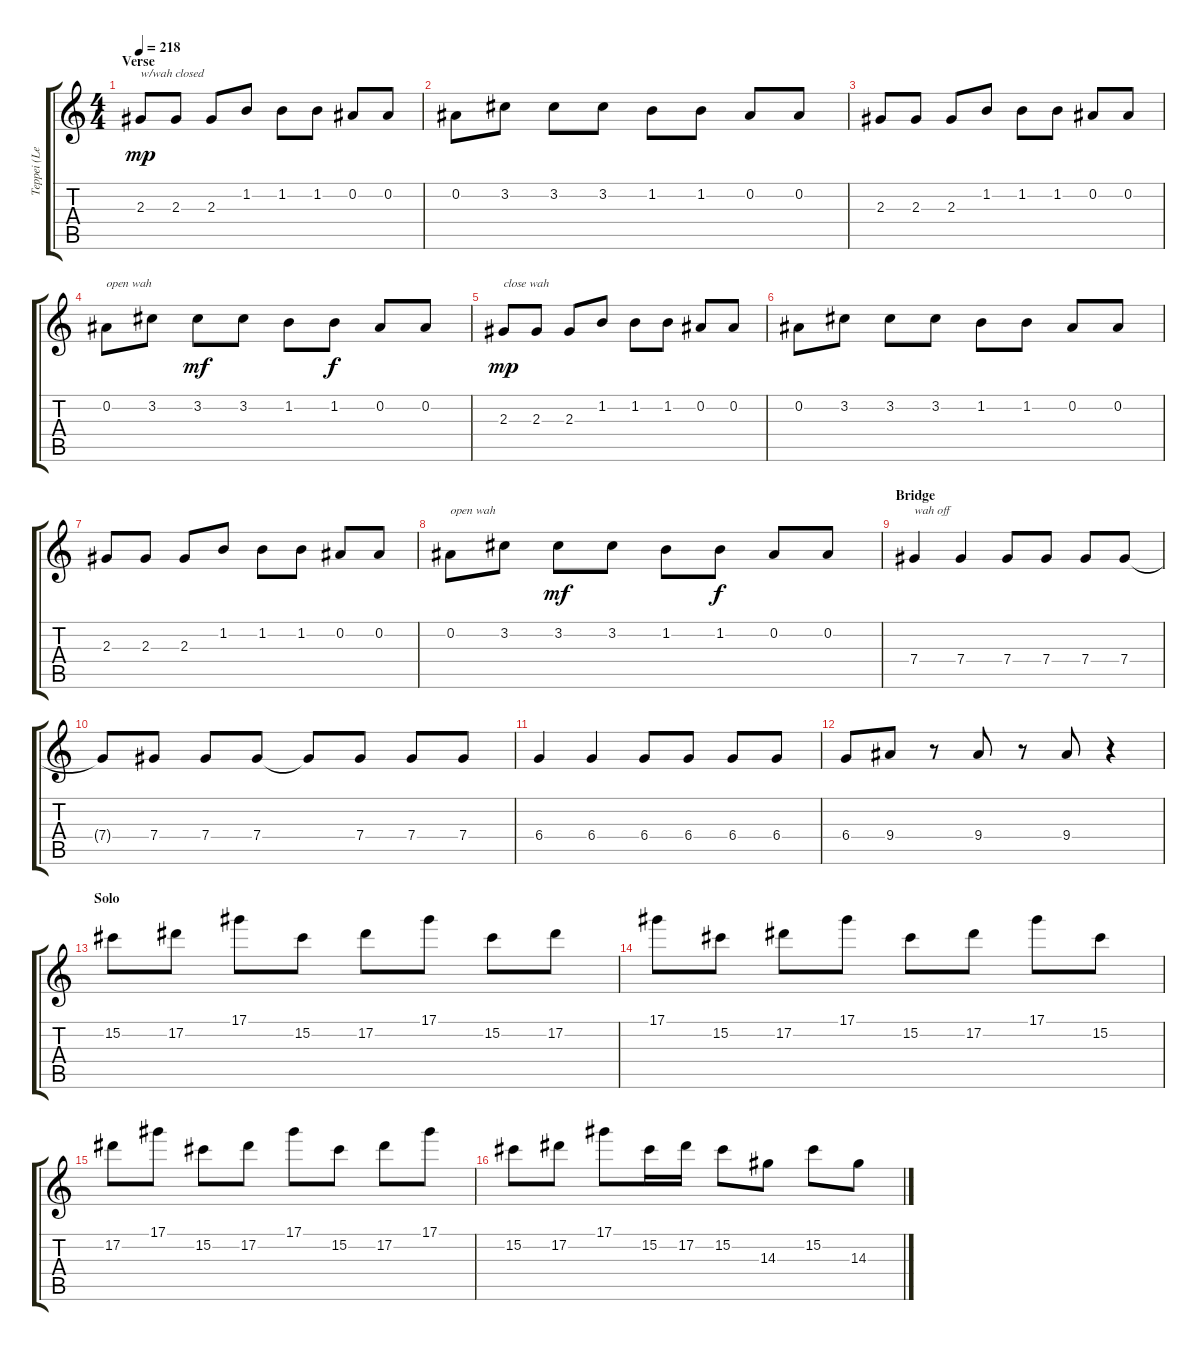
\track ("Teppei (Lead)" "Teppei (Le") {instrument overdrivenguitar}
\staff {score tabs}
\tuning (Eb4 Bb3 Gb3 Db3 Ab2 Db2) {hide}
\ts (4 4)
\section ("" "Verse")
\tempo 218
\clef g2
\ks c
2.3.8{txt "w/wah closed" dy mp} 2.3.8 2.3.8 1.2.8 1.2.8 1.2.8 0.2.8 0.2.8 |
0.2.8 3.2.8 3.2.8 3.2.8 1.2.8 1.2.8 0.2.8 0.2.8 |
2.3.8 2.3.8 2.3.8 1.2.8 1.2.8 1.2.8 0.2.8 0.2.8 |
0.2.8{txt "open wah"} 3.2.8 3.2.8{dy mf} 3.2.8 1.2.8 1.2.8{dy f} 0.2.8 0.2.8 |
2.3.8{txt "close wah" dy mp} 2.3.8 2.3.8 1.2.8 1.2.8 1.2.8 0.2.8 0.2.8 |
0.2.8 3.2.8 3.2.8 3.2.8 1.2.8 1.2.8 0.2.8 0.2.8 |
2.3.8 2.3.8 2.3.8 1.2.8 1.2.8 1.2.8 0.2.8 0.2.8 |
0.2.8{txt "open wah"} 3.2.8 3.2.8{dy mf} 3.2.8 1.2.8 1.2.8{dy f} 0.2.8 0.2.8 |
\section ("" "Bridge")
7.4.4{txt "wah off"} 7.4.4 7.4.8 7.4.8 7.4.8 7.4.8 |
7.4{t}.8 7.4.8 7.4.8 7.4.8 7.4{t}.8 7.4.8 7.4.8 7.4.8 |
6.4.4 6.4.4 6.4.8 6.4.8 6.4.8 6.4.8 |
6.4.8 9.4.8 r.8 9.4.8 r.8 9.4.8 r.4 |
\section ("" "Solo")
15.2.8 17.2.8 17.1.8 15.2.8 17.2.8 17.1.8 15.2.8 17.2.8 |
17.1.8 15.2.8 17.2.8 17.1.8 15.2.8 17.2.8 17.1.8 15.2.8 |
17.2.8 17.1.8 15.2.8 17.2.8 17.1.8 15.2.8 17.2.8 17.1.8 |
15.2.8 17.2.8 17.1.8 15.2.16 17.2.16 15.2.8 14.3.8 15.2.8 14.3.8
